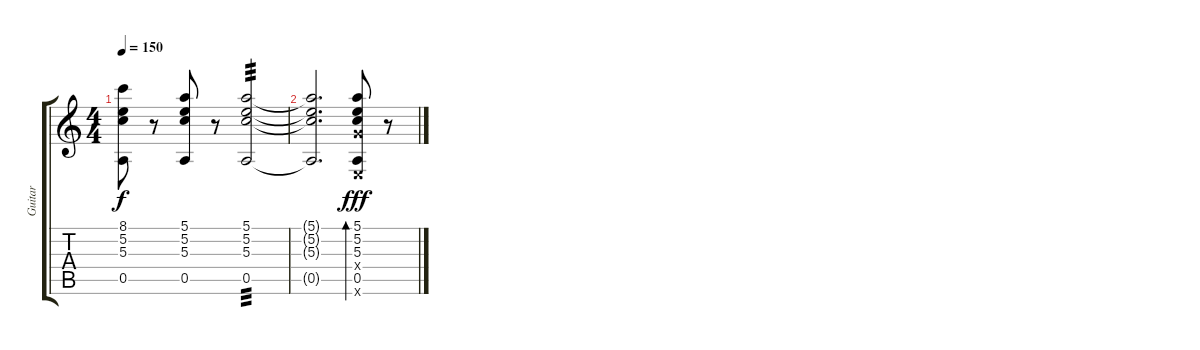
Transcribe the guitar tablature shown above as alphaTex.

\track ("Guitar " "Guitar ") {instrument acousticguitarsteel}
\staff {score tabs}
\tuning (E4 B3 G3 D3 A2 E2) {hide}
\ts (4 4)
\tempo 150
\clef g2
\ks c
(8.1 5.2 5.3 0.5).8{dy f} r.8 (5.1 5.2 5.3 0.5).8 r.8 (5.1 5.2 5.3 0.5).2{tp 3} |
(5.1{t} 5.2{t} 5.3{t} 0.5{t}).2{d} (5.1 5.2 5.3 5.4{x} 0.5 0.6{x}).8{bd 30 dy fff} r.8
